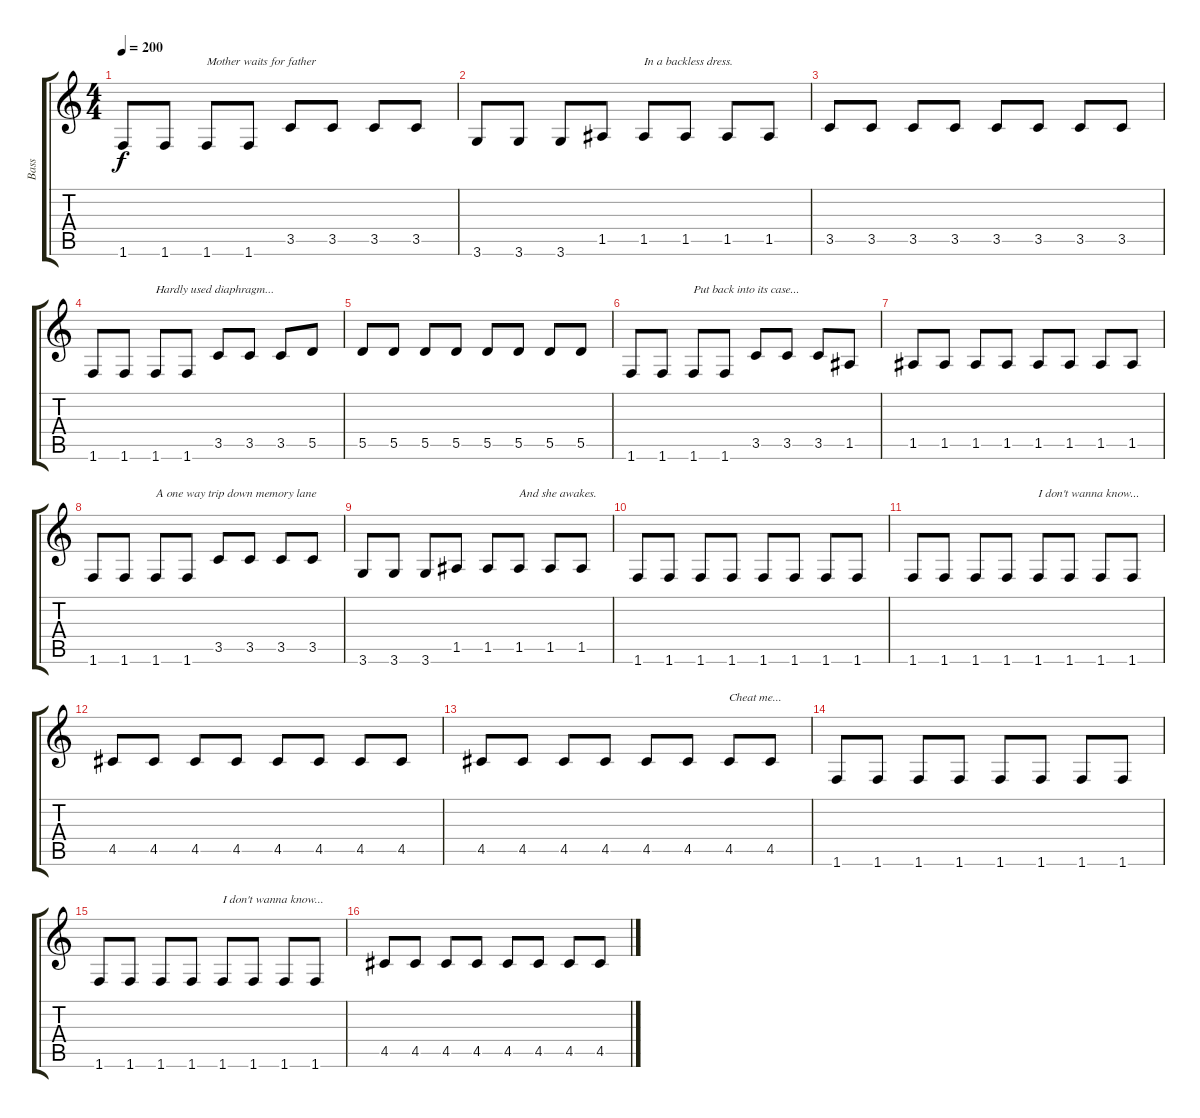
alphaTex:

\track ("Bass" "Bass") {instrument electricbassfinger}
\staff {score tabs}
\tuning (E4 B3 G3 D3 A2 E2) {hide}
\ts (4 4)
\tempo 200
\clef g2
\ks c
1.6.8{dy f} 1.6.8 1.6.8{txt "Mother waits for father"} 1.6.8 3.5.8 3.5.8 3.5.8 3.5.8 |
3.6.8 3.6.8 3.6.8 1.5.8 1.5.8{txt "In a backless dress."} 1.5.8 1.5.8 1.5.8 |
3.5.8 3.5.8 3.5.8 3.5.8 3.5.8 3.5.8 3.5.8 3.5.8 |
1.6.8 1.6.8 1.6.8{txt "Hardly used diaphragm..."} 1.6.8 3.5.8 3.5.8 3.5.8 5.5.8 |
5.5.8 5.5.8 5.5.8 5.5.8 5.5.8 5.5.8 5.5.8 5.5.8 |
1.6.8 1.6.8 1.6.8{txt "Put back into its case..."} 1.6.8 3.5.8 3.5.8 3.5.8 1.5.8 |
1.5.8 1.5.8 1.5.8 1.5.8 1.5.8 1.5.8 1.5.8 1.5.8 |
1.6.8 1.6.8 1.6.8{txt "A one way trip down memory lane"} 1.6.8 3.5.8 3.5.8 3.5.8 3.5.8 |
3.6.8 3.6.8 3.6.8 1.5.8 1.5.8 1.5.8{txt "And she awakes."} 1.5.8 1.5.8 |
1.6.8 1.6.8 1.6.8 1.6.8 1.6.8 1.6.8 1.6.8 1.6.8 |
1.6.8 1.6.8 1.6.8 1.6.8 1.6.8{txt "I don't wanna know..."} 1.6.8 1.6.8 1.6.8 |
4.5.8 4.5.8 4.5.8 4.5.8 4.5.8 4.5.8 4.5.8 4.5.8 |
4.5.8 4.5.8 4.5.8 4.5.8 4.5.8 4.5.8 4.5.8{txt "Cheat me..."} 4.5.8 |
1.6.8 1.6.8 1.6.8 1.6.8 1.6.8 1.6.8 1.6.8 1.6.8 |
1.6.8 1.6.8 1.6.8 1.6.8 1.6.8{txt "I don't wanna know..."} 1.6.8 1.6.8 1.6.8 |
4.5.8 4.5.8 4.5.8 4.5.8 4.5.8 4.5.8 4.5.8 4.5.8
